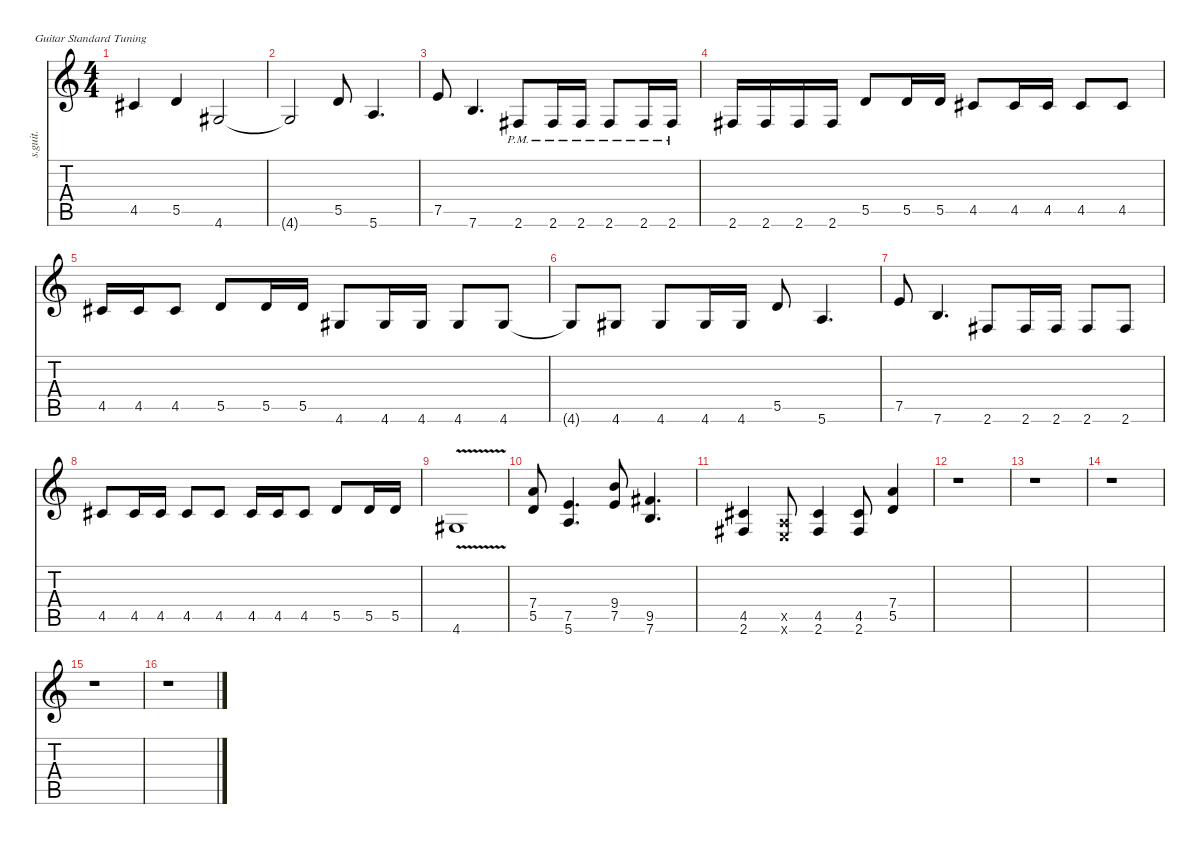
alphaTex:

\defaultSystemsLayout 4
\hideDynamics
\bracketExtendMode nobrackets
\track ("" "s.guit.") {instrument distortionguitar}
\staff {score tabs}
\tuning (E4 B3 G3 D3 A2 E2)
\ts (4 4)
\tempo (100 hide)
\clef g2
\ks c
4.5{t acc #}.4{dy mf} 5.5.4 4.6{acc #}.2 |
4.6{t acc #}.2 5.5.8 5.6.4{d} |
7.5.8 7.6.4{d} 2.6{pm acc #}.8 2.6{pm acc #}.16 2.6{pm acc #}.16 2.6{pm acc #}.8 2.6{pm acc #}.16 2.6{pm acc #}.16 |
2.6{acc #}.16 2.6{acc #}.16 2.6{acc #}.16 2.6{acc #}.16 5.5.8 5.5.16 5.5.16 4.5{acc #}.8 4.5{acc #}.16 4.5{acc #}.16 4.5{acc #}.8 4.5{acc #}.8 |
4.5{acc #}.16 4.5{acc #}.16 4.5{acc #}.8 5.5.8 5.5.16 5.5.16 4.6{acc #}.8 4.6{acc #}.16 4.6{acc #}.16 4.6{acc #}.8 4.6{acc #}.8 |
4.6{t acc #}.8 4.6{acc #}.8 4.6{acc #}.8 4.6{acc #}.16 4.6{acc #}.16 5.5.8 5.6.4{d} |
7.5.8 7.6.4{d} 2.6{acc #}.8 2.6{acc #}.16 2.6{acc #}.16 2.6{acc #}.8 2.6{acc #}.8 |
4.5{acc #}.8 4.5{acc #}.16 4.5{acc #}.16 4.5{acc #}.8 4.5{acc #}.8 4.5{acc #}.16 4.5{acc #}.16 4.5{acc #}.8 5.5.8 5.5.16 5.5.16 |
4.6{v acc #}.1 |
(7.4 5.5).8 (7.5 5.6).4{d} (9.4 7.5).8 (9.5{acc #} 7.6).4{d} |
(4.5{acc #} 2.6{acc #}).4 (0.5{x} 0.6{x}).8 (4.5{acc #} 2.6{acc #}).4 (4.5{acc #} 2.6{acc #}).8 (7.4 5.5).4 |
r.1 |
r.1 |
r.1 |
r.1 |
r.1
